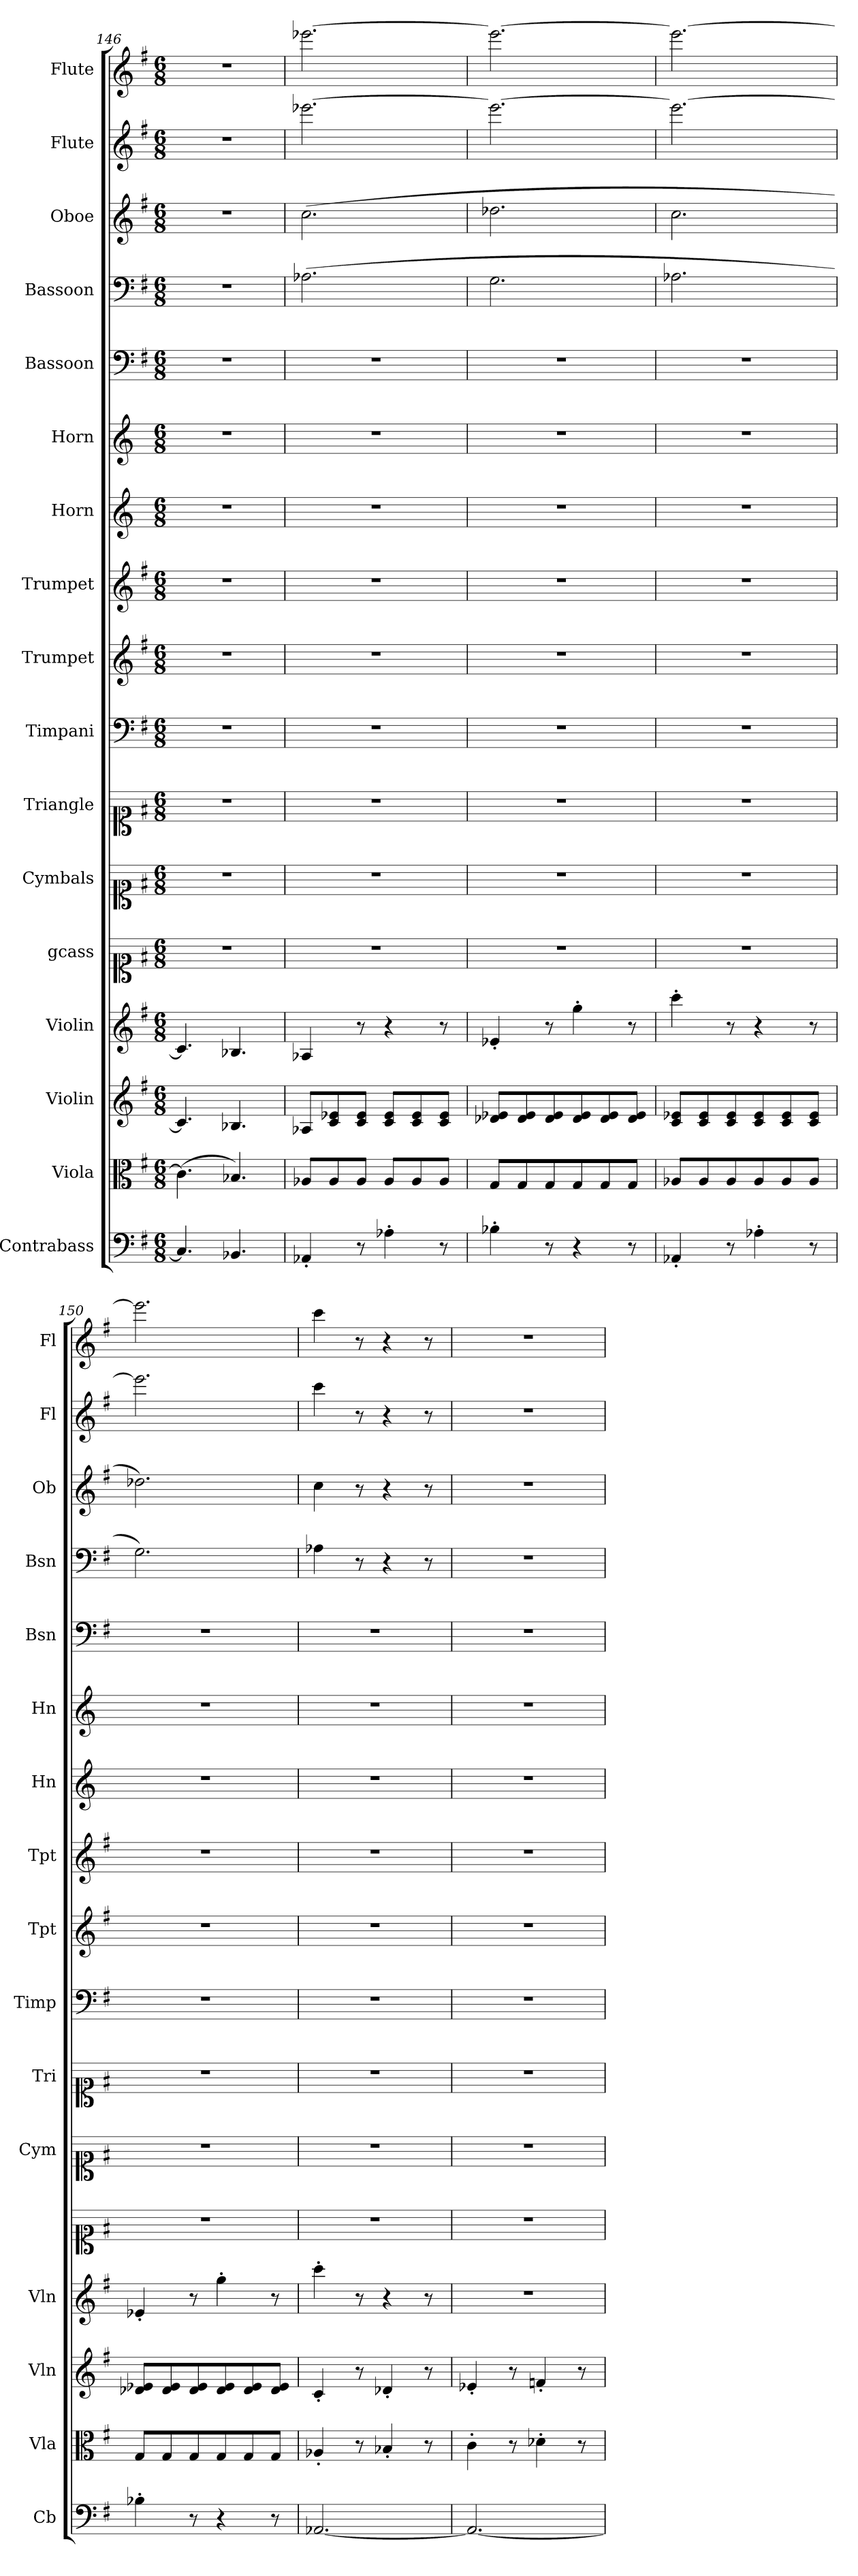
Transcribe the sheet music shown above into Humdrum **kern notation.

**kern	**kern	**kern	**kern	**kern	**kern	**kern	**kern	**kern	**kern	**kern	**kern	**kern	**kern	**kern	**kern	**kern
*part17	*part16	*part15	*part14	*part13	*part12	*part11	*part10	*part9	*part8	*part7	*part6	*part5	*part4	*part3	*part2	*part1
*staff17	*staff16	*staff15	*staff14	*staff13	*staff12	*staff11	*staff10	*staff9	*staff8	*staff7	*staff6	*staff5	*staff4	*staff3	*staff2	*staff1
*I"Contrabass	*I"Viola	*I"Violin	*I"Violin	*I"gcass	*I"Cymbals	*I"Triangle	*I"Timpani	*I"Trumpet	*I"Trumpet	*I"Horn	*I"Horn	*I"Bassoon	*I"Bassoon	*I"Oboe	*I"Flute	*I"Flute
*I'Cb	*I'Vla	*I'Vln	*I'Vln	*	*I'Cym	*I'Tri	*I'Timp	*I'Tpt	*I'Tpt	*I'Hn	*I'Hn	*I'Bsn	*I'Bsn	*I'Ob	*I'Fl	*I'Fl
*clefF4	*clefC3	*clefG2	*clefG2	*clefC1	*clefC1	*clefC1	*clefF4	*clefG2	*clefG2	*clefG2	*clefG2	*clefF4	*clefF4	*clefG2	*clefG2	*clefG2
*k[f#]	*k[f#]	*k[f#]	*k[f#]	*k[f#]	*k[f#]	*k[f#]	*k[f#]	*k[f#]	*k[f#]	*k[]	*k[]	*k[f#]	*k[f#]	*k[f#]	*k[f#]	*k[f#]
*M6/8	*M6/8	*M6/8	*M6/8	*M6/8	*M6/8	*M6/8	*M6/8	*M6/8	*M6/8	*M6/8	*M6/8	*M6/8	*M6/8	*M6/8	*M6/8	*M6/8
=146	=146	=146	=146	=146	=146	=146	=146	=146	=146	=146	=146	=146	=146	=146	=146	=146
4.C/]	(4.c\]	4.c/]	4.c/]	2.r	2.r	2.r	2.r	2.r	2.r	2.r	2.r	2.r	2.r	2.r	2.r	2.r
4.BB-X/	4.B-X/)	4.B-X/	4.B-X/	.	.	.	.	.	.	.	.	.	.	.	.	.
=147	=147	=147	=147	=147	=147	=147	=147	=147	=147	=147	=147	=147	=147	=147	=147	=147
4AA-X'/	8A-X/L	8A-X/L	4A-X/	2.r	2.r	2.r	2.r	2.r	2.r	2.r	2.r	2.r	(2.A-X\	(2.cc\	[2.eee-X\	[2.eee-X\
.	8A-/	8c/ 8e-X/	.	.	.	.	.	.	.	.	.	.	.	.	.	.
8r	8A-/J	8c/ 8e-/J	8r	.	.	.	.	.	.	.	.	.	.	.	.	.
4A-X'\	8A-/L	8c/ 8e-/L	4r	.	.	.	.	.	.	.	.	.	.	.	.	.
.	8A-/	8c/ 8e-/	.	.	.	.	.	.	.	.	.	.	.	.	.	.
8r	8A-/J	8c/ 8e-/J	8r	.	.	.	.	.	.	.	.	.	.	.	.	.
=148	=148	=148	=148	=148	=148	=148	=148	=148	=148	=148	=148	=148	=148	=148	=148	=148
4B-X'\	8G/L	8d-X/ 8e-X/L	4e-X'/	2.r	2.r	2.r	2.r	2.r	2.r	2.r	2.r	2.r	2.G\	2.dd-X\	2.eee-\_	2.eee-\_
.	8G/	8d-/ 8e-/	.	.	.	.	.	.	.	.	.	.	.	.	.	.
8r	8G/	8d-/ 8e-/	8r	.	.	.	.	.	.	.	.	.	.	.	.	.
4r	8G/	8d-/ 8e-/	4gg'\	.	.	.	.	.	.	.	.	.	.	.	.	.
.	8G/	8d-/ 8e-/	.	.	.	.	.	.	.	.	.	.	.	.	.	.
8r	8G/J	8d-/ 8e-/J	8r	.	.	.	.	.	.	.	.	.	.	.	.	.
=149	=149	=149	=149	=149	=149	=149	=149	=149	=149	=149	=149	=149	=149	=149	=149	=149
4AA-X'/	8A-X/L	8c/ 8e-X/L	4ccc'\	2.r	2.r	2.r	2.r	2.r	2.r	2.r	2.r	2.r	2.A-X\	2.cc\	2.eee-\_	2.eee-\_
.	8A-/	8c/ 8e-/	.	.	.	.	.	.	.	.	.	.	.	.	.	.
8r	8A-/	8c/ 8e-/	8r	.	.	.	.	.	.	.	.	.	.	.	.	.
4A-X'\	8A-/	8c/ 8e-/	4r	.	.	.	.	.	.	.	.	.	.	.	.	.
.	8A-/	8c/ 8e-/	.	.	.	.	.	.	.	.	.	.	.	.	.	.
8r	8A-/J	8c/ 8e-/J	8r	.	.	.	.	.	.	.	.	.	.	.	.	.
=150	=150	=150	=150	=150	=150	=150	=150	=150	=150	=150	=150	=150	=150	=150	=150	=150
4B-X'\	8G/L	8d-X/ 8e-X/L	4e-X'/	2.r	2.r	2.r	2.r	2.r	2.r	2.r	2.r	2.r	2.G\)	2.dd-X\)	2.eee-\]	2.eee-\]
.	8G/	8d-/ 8e-/	.	.	.	.	.	.	.	.	.	.	.	.	.	.
8r	8G/	8d-/ 8e-/	8r	.	.	.	.	.	.	.	.	.	.	.	.	.
4r	8G/	8d-/ 8e-/	4gg'\	.	.	.	.	.	.	.	.	.	.	.	.	.
.	8G/	8d-/ 8e-/	.	.	.	.	.	.	.	.	.	.	.	.	.	.
8r	8G/J	8d-/ 8e-/J	8r	.	.	.	.	.	.	.	.	.	.	.	.	.
=151	=151	=151	=151	=151	=151	=151	=151	=151	=151	=151	=151	=151	=151	=151	=151	=151
[2.AA-X/	4A-X'/	4c'/	4ccc'\	2.r	2.r	2.r	2.r	2.r	2.r	2.r	2.r	2.r	4A-X\	4cc\	4ccc\	4ccc\
.	8r	8r	8r	.	.	.	.	.	.	.	.	.	8r	8r	8r	8r
.	4B-X'/	4d-X'/	4r	.	.	.	.	.	.	.	.	.	4r	4r	4r	4r
.	8r	8r	8r	.	.	.	.	.	.	.	.	.	8r	8r	8r	8r
=152	=152	=152	=152	=152	=152	=152	=152	=152	=152	=152	=152	=152	=152	=152	=152	=152
2.AA-/_	4c'\	4e-X'/	2.r	2.r	2.r	2.r	2.r	2.r	2.r	2.r	2.r	2.r	2.r	2.r	2.r	2.r
.	8r	8r	.	.	.	.	.	.	.	.	.	.	.	.	.	.
.	4d-X'\	4fn'/	.	.	.	.	.	.	.	.	.	.	.	.	.	.
.	8r	8r	.	.	.	.	.	.	.	.	.	.	.	.	.	.
=	=	=	=	=	=	=	=	=	=	=	=	=	=	=	=	=
*-	*-	*-	*-	*-	*-	*-	*-	*-	*-	*-	*-	*-	*-	*-	*-	*-
